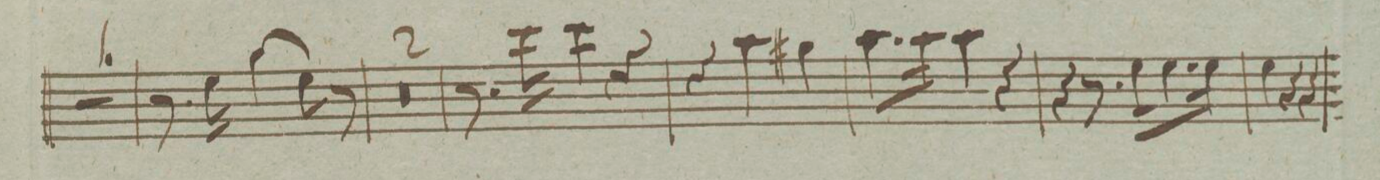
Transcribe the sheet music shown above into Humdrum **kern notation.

**kern
*I"Clarinetto Primo in B.
*clefG2
*k[b-e-a-]
*M3/4
2.r
=31
8.r
16dd\
(4ff\
8dd\)
8r
=32
1.r
=33
=34
8.r
16bb-\
4bb-\
4r
=35
4r
4gg\
4ff#X\
=36
8.gg\L
16gg\Jk
4gg\
4r
=37
4r
8.r
16dd\KL
8.dd\
16dd\Jk
=38
4dd\
4r
4r
=39
*-
